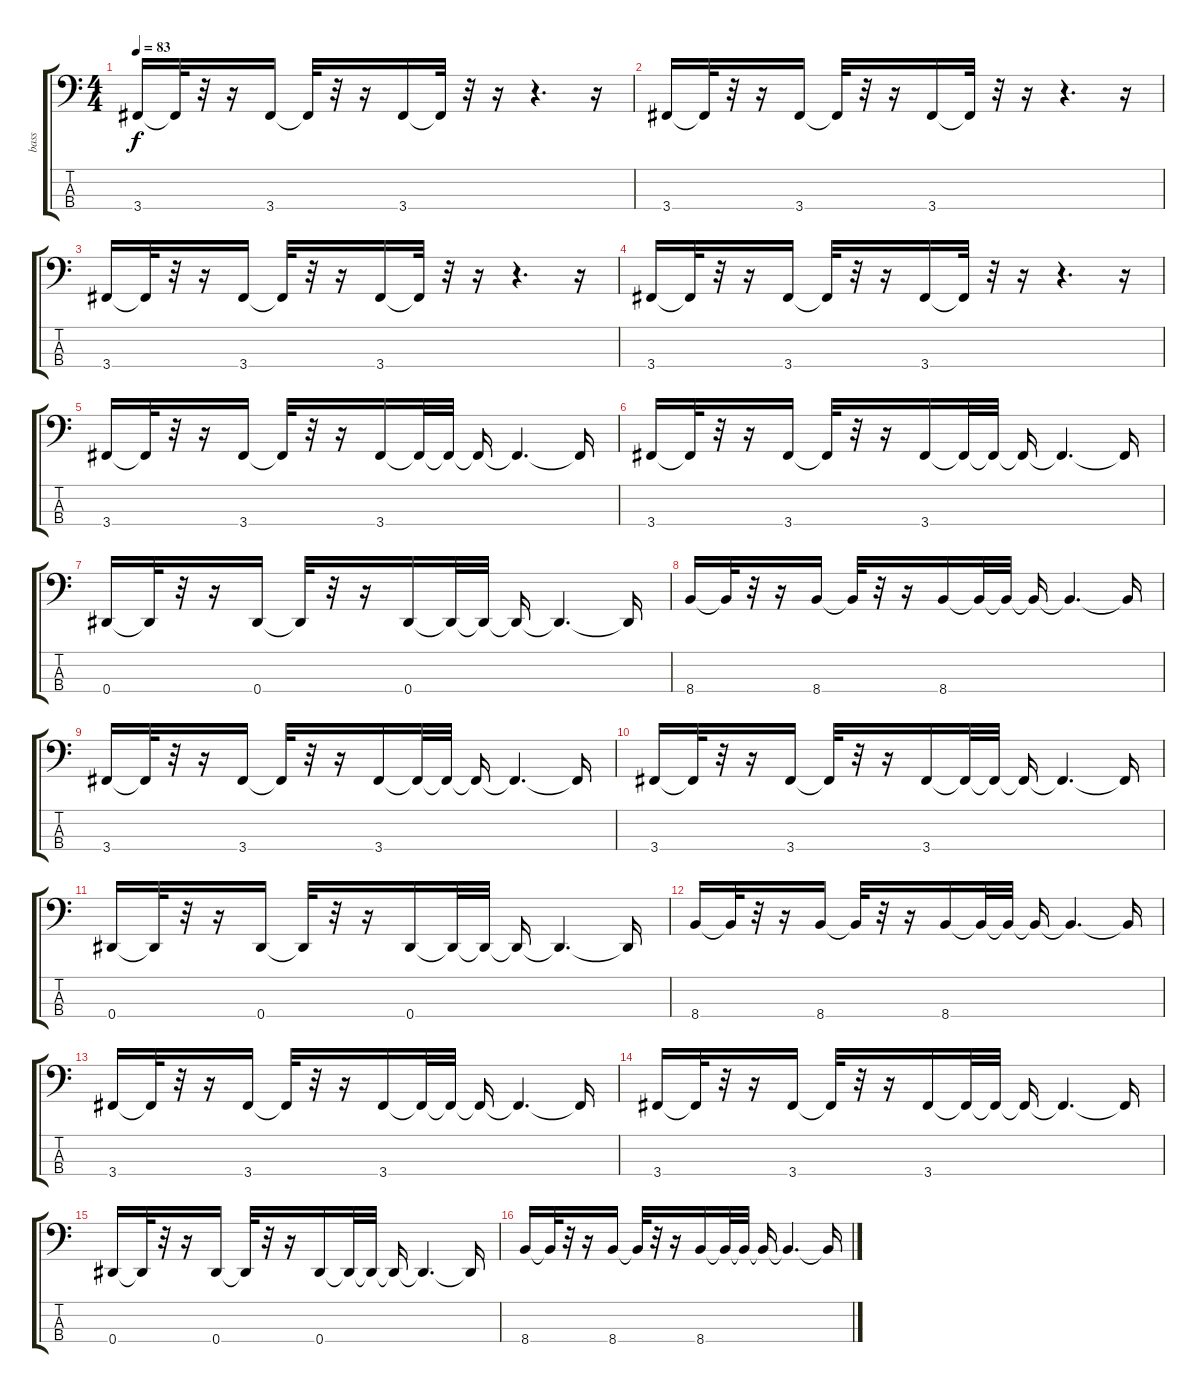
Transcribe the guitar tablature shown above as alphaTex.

\track ("bass" "bass") {instrument electricbassfinger}
\staff {score tabs}
\tuning (Gb2 Db2 Ab1 Eb1) {hide}
\ts (4 4)
\tempo 83
\clef f4
\ks c
3.4.16{dy f} 3.4{t}.32 r.32 r.16 3.4.16 3.4{t}.32 r.32 r.16 3.4.16 3.4{t}.32 r.32 r.16 r.4{d} r.16 |
3.4.16 3.4{t}.32 r.32 r.16 3.4.16 3.4{t}.32 r.32 r.16 3.4.16 3.4{t}.32 r.32 r.16 r.4{d} r.16 |
3.4.16 3.4{t}.32 r.32 r.16 3.4.16 3.4{t}.32 r.32 r.16 3.4.16 3.4{t}.32 r.32 r.16 r.4{d} r.16 |
3.4.16 3.4{t}.32 r.32 r.16 3.4.16 3.4{t}.32 r.32 r.16 3.4.16 3.4{t}.32 r.32 r.16 r.4{d} r.16 |
3.4.16 3.4{t}.32 r.32 r.16 3.4.16 3.4{t}.32 r.32 r.16 3.4.16 3.4{t}.32 3.4{t}.32 3.4{t}.16 3.4{t}.4{d} 3.4{t}.16 |
3.4.16 3.4{t}.32 r.32 r.16 3.4.16 3.4{t}.32 r.32 r.16 3.4.16 3.4{t}.32 3.4{t}.32 3.4{t}.16 3.4{t}.4{d} 3.4{t}.16 |
0.4.16 0.4{t}.32 r.32 r.16 0.4.16 0.4{t}.32 r.32 r.16 0.4.16 0.4{t}.32 0.4{t}.32 0.4{t}.16 0.4{t}.4{d} 0.4{t}.16 |
8.4.16 8.4{t}.32 r.32 r.16 8.4.16 8.4{t}.32 r.32 r.16 8.4.16 8.4{t}.32 8.4{t}.32 8.4{t}.16 8.4{t}.4{d} 8.4{t}.16 |
3.4.16 3.4{t}.32 r.32 r.16 3.4.16 3.4{t}.32 r.32 r.16 3.4.16 3.4{t}.32 3.4{t}.32 3.4{t}.16 3.4{t}.4{d} 3.4{t}.16 |
3.4.16 3.4{t}.32 r.32 r.16 3.4.16 3.4{t}.32 r.32 r.16 3.4.16 3.4{t}.32 3.4{t}.32 3.4{t}.16 3.4{t}.4{d} 3.4{t}.16 |
0.4.16 0.4{t}.32 r.32 r.16 0.4.16 0.4{t}.32 r.32 r.16 0.4.16 0.4{t}.32 0.4{t}.32 0.4{t}.16 0.4{t}.4{d} 0.4{t}.16 |
8.4.16 8.4{t}.32 r.32 r.16 8.4.16 8.4{t}.32 r.32 r.16 8.4.16 8.4{t}.32 8.4{t}.32 8.4{t}.16 8.4{t}.4{d} 8.4{t}.16 |
3.4.16 3.4{t}.32 r.32 r.16 3.4.16 3.4{t}.32 r.32 r.16 3.4.16 3.4{t}.32 3.4{t}.32 3.4{t}.16 3.4{t}.4{d} 3.4{t}.16 |
3.4.16 3.4{t}.32 r.32 r.16 3.4.16 3.4{t}.32 r.32 r.16 3.4.16 3.4{t}.32 3.4{t}.32 3.4{t}.16 3.4{t}.4{d} 3.4{t}.16 |
0.4.16 0.4{t}.32 r.32 r.16 0.4.16 0.4{t}.32 r.32 r.16 0.4.16 0.4{t}.32 0.4{t}.32 0.4{t}.16 0.4{t}.4{d} 0.4{t}.16 |
8.4.16 8.4{t}.32 r.32 r.16 8.4.16 8.4{t}.32 r.32 r.16 8.4.16 8.4{t}.32 8.4{t}.32 8.4{t}.16 8.4{t}.4{d} 8.4{t}.16
